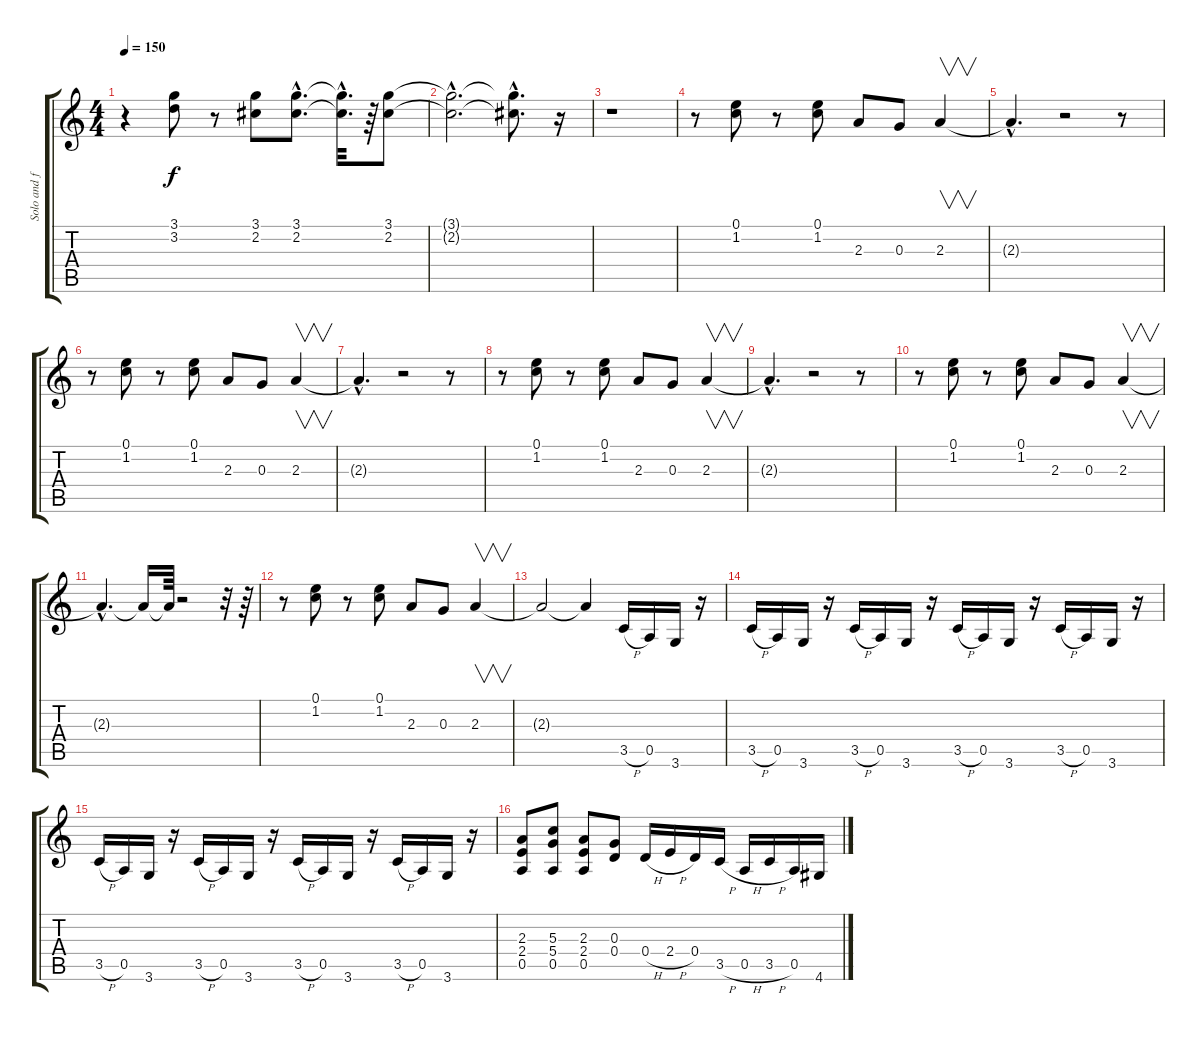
\track ("Solo and fills" "Solo and f") {instrument overdrivenguitar}
\staff {score tabs}
\tuning (E4 B3 G3 D3 A2 E2) {hide}
\ts (4 4)
\tempo 150
\clef g2
\ks c
r.4{dy f} (3.1 3.2).8 r.8 (3.1 2.2).8 (3.1{hac} 2.2{hac}).8{d} (3.1{hac t} 2.2{hac t}).32{d} r.64 (3.1 2.2).8 |
(3.1{hac t} 2.2{hac t}).2{d} (3.1{hac t} 2.2{hac t}).8{d} r.16 |
r.1 |
r.8 (0.1 1.2).8 r.8 (0.1 1.2).8 2.3.8 0.3.8 2.3.4{v} |
2.3{hac t}.4{d} r.2 r.8 |
r.8 (0.1 1.2).8 r.8 (0.1 1.2).8 2.3.8 0.3.8 2.3.4{v} |
2.3{hac t}.4{d} r.2 r.8 |
r.8 (0.1 1.2).8 r.8 (0.1 1.2).8 2.3.8 0.3.8 2.3.4{v} |
2.3{hac t}.4{d} r.2 r.8 |
r.8 (0.1 1.2).8 r.8 (0.1 1.2).8 2.3.8 0.3.8 2.3.4{v} |
2.3{hac t}.4{d} 2.3{t}.16 2.3{t}.64 r.2 r.32 r.64 |
r.8 (0.1 1.2).8 r.8 (0.1 1.2).8 2.3.8 0.3.8 2.3.4{v} |
2.3{t}.2 2.3{t}.4 3.5{h}.16 0.5.16 3.6.16 r.16 |
3.5{h}.16 0.5.16 3.6.16 r.16 3.5{h}.16 0.5.16 3.6.16 r.16 3.5{h}.16 0.5.16 3.6.16 r.16 3.5{h}.16 0.5.16 3.6.16 r.16 |
3.5{h}.16 0.5.16 3.6.16 r.16 3.5{h}.16 0.5.16 3.6.16 r.16 3.5{h}.16 0.5.16 3.6.16 r.16 3.5{h}.16 0.5.16 3.6.16 r.16 |
(2.3 2.4 0.5).8 (5.3 5.4 0.5).8 (2.3 2.4 0.5).8 (0.3 0.4).8 0.4{h}.16 2.4{h}.16 0.4.16 3.5{h}.16 0.5{h}.16 3.5{h}.16 0.5.16 4.6.16
